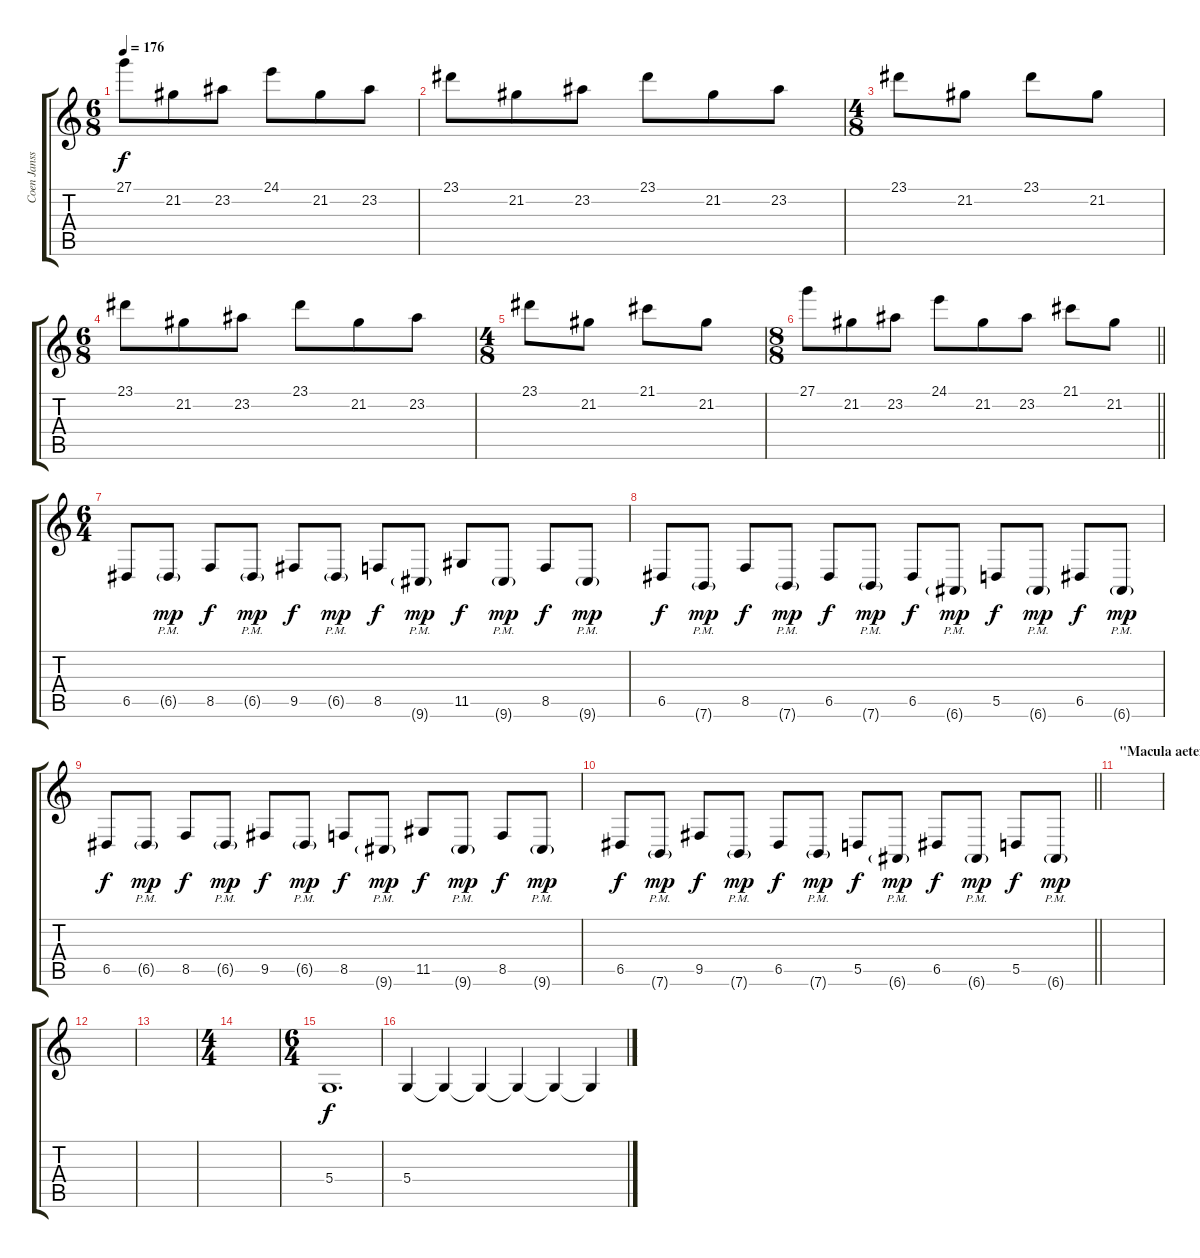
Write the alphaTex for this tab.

\track ("Coen Janssen" "Coen Janss") {instrument tremolostrings}
\staff {score tabs}
\tuning (E4 B3 G3 D3 A2 E2) {hide}
\ts (6 8)
\tempo 176
\clef g2
\ks c
27.1.8{dy f} 21.2.8 23.2.8 24.1.8 21.2.8 23.2.8 |
23.1.8 21.2.8 23.2.8 23.1.8 21.2.8 23.2.8 |
\ts (4 8)
23.1.8 21.2.8 23.1.8 21.2.8 |
\ts (6 8)
23.1.8 21.2.8 23.2.8 23.1.8 21.2.8 23.2.8 |
\ts (4 8)
23.1.8 21.2.8 21.1.8 21.2.8 |
\ts (8 8)
\barLineRight lightlight
27.1.8 21.2.8 23.2.8 24.1.8 21.2.8 23.2.8 21.1.8 21.2.8 |
\ts (6 4)
\section ("" "")
6.5.8 6.5{g pm}.8{dy mp} 8.5.8{dy f} 6.5{g pm}.8{dy mp} 9.5.8{dy f} 6.5{g pm}.8{dy mp} 8.5.8{dy f} 9.6{g pm}.8{dy mp} 11.5.8{dy f} 9.6{g pm}.8{dy mp} 8.5.8{dy f} 9.6{g pm}.8{dy mp} |
6.5.8{dy f} 7.6{g pm}.8{dy mp} 8.5.8{dy f} 7.6{g pm}.8{dy mp} 6.5.8{dy f} 7.6{g pm}.8{dy mp} 6.5.8{dy f} 6.6{g pm}.8{dy mp} 5.5.8{dy f} 6.6{g pm}.8{dy mp} 6.5.8{dy f} 6.6{g pm}.8{dy mp} |
6.5.8{dy f} 6.5{g pm}.8{dy mp} 8.5.8{dy f} 6.5{g pm}.8{dy mp} 9.5.8{dy f} 6.5{g pm}.8{dy mp} 8.5.8{dy f} 9.6{g pm}.8{dy mp} 11.5.8{dy f} 9.6{g pm}.8{dy mp} 8.5.8{dy f} 9.6{g pm}.8{dy mp} |
\barLineRight lightlight
6.5.8{dy f} 7.6{g pm}.8{dy mp} 9.5.8{dy f} 7.6{g pm}.8{dy mp} 6.5.8{dy f} 7.6{g pm}.8{dy mp} 5.5.8{dy f} 6.6{g pm}.8{dy mp} 6.5.8{dy f} 6.6{g pm}.8{dy mp} 5.5.8{dy f} 6.6{g pm}.8{dy mp} |
\section ("" "\"Macula aeterintatis...\"")
|
|
|
\ts (4 4)
|
\ts (6 4)
5.4.1{d dy f} |
5.4.4 5.4{t}.4 5.4{t}.4 5.4{t}.4 5.4{t}.4 5.4{t}.4
